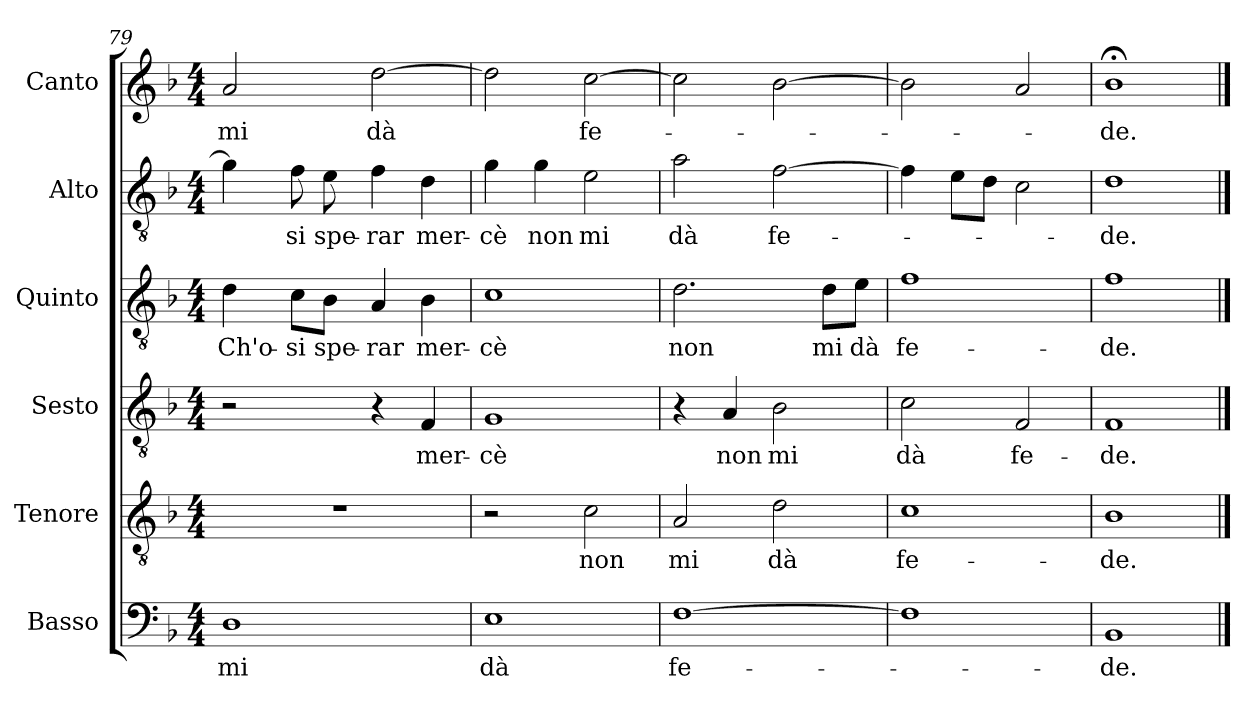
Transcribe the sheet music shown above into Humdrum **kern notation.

**kern	**text	**kern	**text	**kern	**text	**kern	**text	**kern	**text	**kern	**text
*part6	*part6	*part5	*part5	*part4	*part4	*part3	*part3	*part2	*part2	*part1	*part1
*staff6	*staff6	*staff5	*staff5	*staff4	*staff4	*staff3	*staff3	*staff2	*staff2	*staff1	*staff1
*I"Basso	*	*I"Tenore	*	*I"Sesto	*	*I"Quinto	*	*I"Alto	*	*I"Canto	*
*I'B	*	*I'T	*	*	*	*	*	*I'A	*	*I'C	*
*clefF4	*	*clefGv2	*	*clefGv2	*	*clefGv2	*	*clefGv2	*	*clefG2	*
*k[b-]	*	*k[b-]	*	*k[b-]	*	*k[b-]	*	*k[b-]	*	*k[b-]	*
*F:	*	*F:	*	*F:	*	*F:	*	*F:	*	*F:	*
*M4/4	*	*M4/4	*	*M4/4	*	*M4/4	*	*M4/4	*	*M4/4	*
=79	=79	=79	=79	=79	=79	=79	=79	=79	=79	=79	=79
!	!LO:LY:b	!	!	!	!	!	!	!	!	!	!
!	!	!	!	!	!	!	!LO:LY:b	!	!	!	!
!	!	!	!	!	!	!	!	!	!	!	!LO:LY:b
1D	mi	1r	.	2r	.	4d\	Ch'o-	4g\]	.	2a/	mi
!	!	!	!	!	!	!	!LO:LY:b	!	!	!	!
!	!	!	!	!	!	!	!	!	!LO:LY:b	!	!
.	.	.	.	.	.	8c\L	-si	8f\	-si	.	.
!	!	!	!	!	!	!	!LO:LY:b	!	!	!	!
!	!	!	!	!	!	!	!	!	!LO:LY:b	!	!
.	.	.	.	.	.	8B-\J	spe-	8e\	spe-	.	.
!	!	!	!	!	!	!	!LO:LY:b	!	!	!	!
!	!	!	!	!	!	!	!	!	!LO:LY:b	!	!
!	!	!	!	!	!	!	!	!	!	!	!LO:LY:b
.	.	.	.	4r	.	4A/	-rar	4f\	-rar	[2dd\	dà
!	!	!	!	!	!LO:LY:b	!	!	!	!	!	!
!	!	!	!	!	!	!	!LO:LY:b	!	!	!	!
!	!	!	!	!	!	!	!	!	!LO:LY:b	!	!
.	.	.	.	4F/	mer-	4B-\	mer-	4d\	mer-	.	.
=80	=80	=80	=80	=80	=80	=80	=80	=80	=80	=80	=80
!	!LO:LY:b	!	!	!	!	!	!	!	!	!	!
!	!	!	!	!	!LO:LY:b	!	!	!	!	!	!
!	!	!	!	!	!	!	!LO:LY:b	!	!	!	!
!	!	!	!	!	!	!	!	!	!LO:LY:b	!	!
1E	dà	2r	.	1G	-cè	1c	-cè	4g\	-cè	2dd\]	.
!	!	!	!	!	!	!	!	!	!LO:LY:b	!	!
.	.	.	.	.	.	.	.	4g\	non	.	.
!	!	!	!LO:LY:b	!	!	!	!	!	!	!	!
!	!	!	!	!	!	!	!	!	!LO:LY:b	!	!
!	!	!	!	!	!	!	!	!	!	!	!LO:LY:b
.	.	2c\	non	.	.	.	.	2e\	mi	[2cc\	fe-
=81	=81	=81	=81	=81	=81	=81	=81	=81	=81	=81	=81
!	!LO:LY:b	!	!	!	!	!	!	!	!	!	!
!	!	!	!LO:LY:b	!	!	!	!	!	!	!	!
!	!	!	!	!	!	!	!LO:LY:b	!	!	!	!
!	!	!	!	!	!	!	!	!	!LO:LY:b	!	!
[1F	fe-	2A/	mi	4r	.	2.d\	non	2a\	dà	2cc\]	.
!	!	!	!	!	!LO:LY:b	!	!	!	!	!	!
.	.	.	.	4A/	non	.	.	.	.	.	.
!	!	!	!LO:LY:b	!	!	!	!	!	!	!	!
!	!	!	!	!	!LO:LY:b	!	!	!	!	!	!
!	!	!	!	!	!	!	!	!	!LO:LY:b	!	!
.	.	2d\	dà	2B-\	mi	.	.	[2f\	fe-	[2b-\	.
!	!	!	!	!	!	!	!LO:LY:b	!	!	!	!
.	.	.	.	.	.	8d\L	mi	.	.	.	.
!	!	!	!	!	!	!	!LO:LY:b	!	!	!	!
.	.	.	.	.	.	8e\J	dà	.	.	.	.
=82	=82	=82	=82	=82	=82	=82	=82	=82	=82	=82	=82
!	!	!	!LO:LY:b	!	!	!	!	!	!	!	!
!	!	!	!	!	!LO:LY:b	!	!	!	!	!	!
!	!	!	!	!	!	!	!LO:LY:b	!	!	!	!
1F]	.	1c	fe-	2c\	dà	1f	fe-	4f\]	.	2b-\]	.
.	.	.	.	.	.	.	.	8e\L	.	.	.
.	.	.	.	.	.	.	.	8d\J	.	.	.
!	!	!	!	!	!LO:LY:b	!	!	!	!	!	!
.	.	.	.	2F/	fe-	.	.	2c\	.	2a/	.
=83	=83	=83	=83	=83	=83	=83	=83	=83	=83	=83	=83
!	!LO:LY:b	!	!	!	!	!	!	!	!	!	!
!	!	!	!LO:LY:b	!	!	!	!	!	!	!	!
!	!	!	!	!	!LO:LY:b	!	!	!	!	!	!
!	!	!	!	!	!	!	!LO:LY:b	!	!	!	!
!	!	!	!	!	!	!	!	!	!LO:LY:b	!	!
!	!	!	!	!	!	!	!	!	!	!	!LO:LY:b
1BB-	-de.	1B-	-de.	1F	-de.	1f	-de.	1d	-de.	1b-;<	-de.
==	==	==	==	==	==	==	==	==	==	==	==
*-	*-	*-	*-	*-	*-	*-	*-	*-	*-	*-	*-
